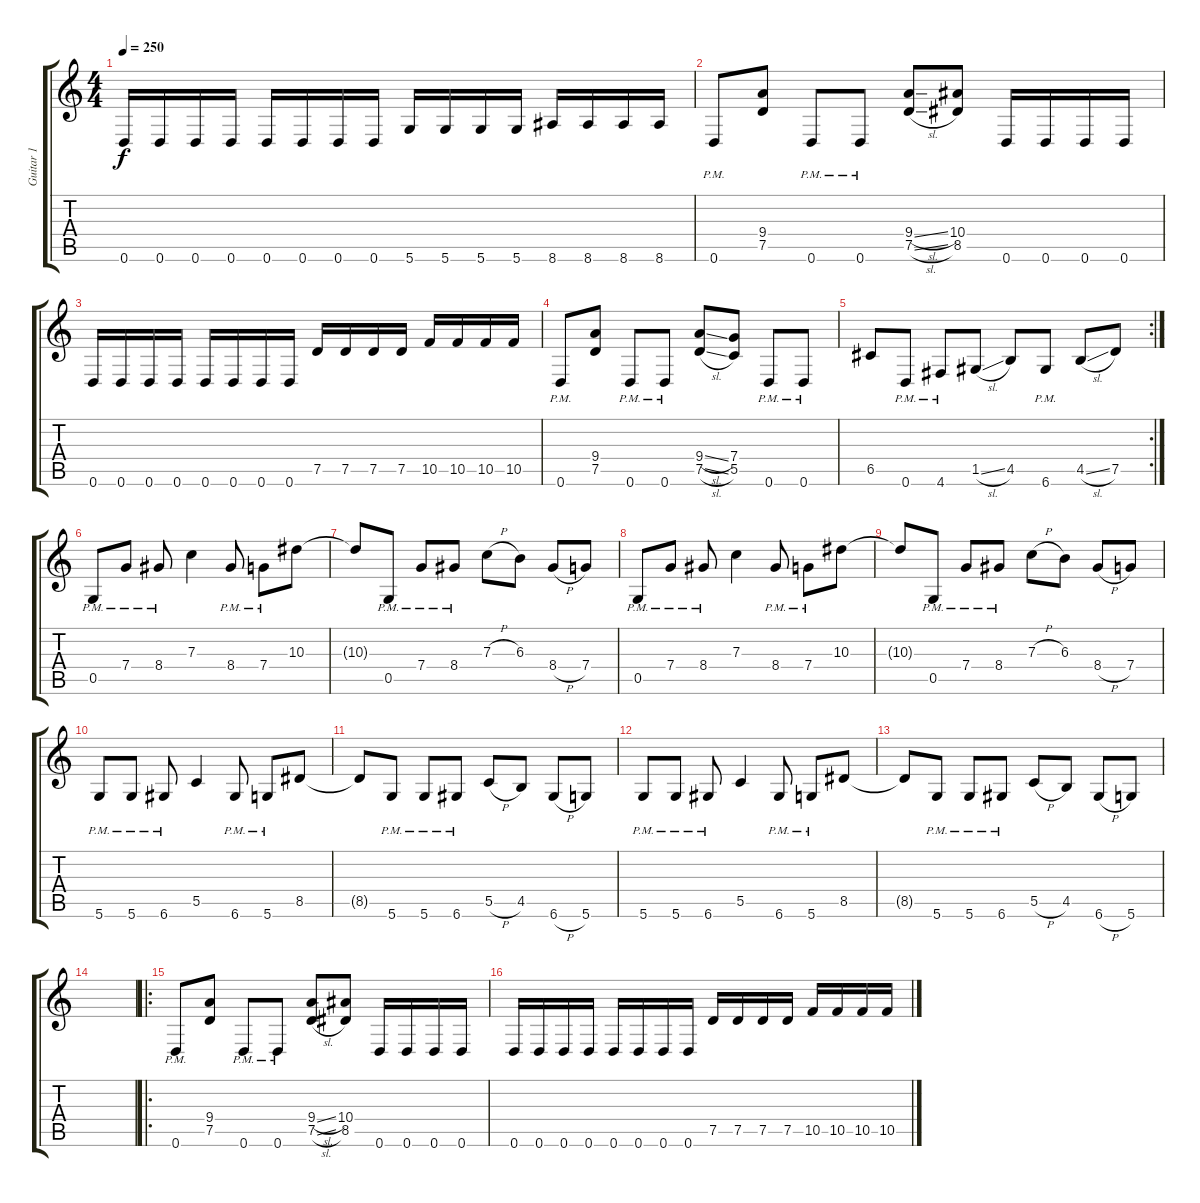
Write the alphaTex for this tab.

\track ("Guitar 1" "Guitar 1") {instrument distortionguitar}
\staff {score tabs}
\tuning (D4 A3 F3 C3 G2 D2) {hide}
\ts (4 4)
\tempo 250
\clef g2
\ks c
0.6.16{dy f} 0.6.16 0.6.16 0.6.16 0.6.16 0.6.16 0.6.16 0.6.16 5.6.16 5.6.16 5.6.16 5.6.16 8.6.16 8.6.16 8.6.16 8.6.16 |
0.6{pm}.8 (9.4 7.5).8 0.6{pm}.8 0.6{pm}.8 (9.4{sl} 7.5{sl}).8 (10.4 8.5).8 0.6.16 0.6.16 0.6.16 0.6.16 |
0.6.16 0.6.16 0.6.16 0.6.16 0.6.16 0.6.16 0.6.16 0.6.16 7.5.16 7.5.16 7.5.16 7.5.16 10.5.16 10.5.16 10.5.16 10.5.16 |
0.6{pm}.8 (9.4 7.5).8 0.6{pm}.8 0.6{pm}.8 (9.4{sl} 7.5{sl}).8 (7.4 5.5).8 0.6{pm}.8 0.6{pm}.8 |
\rc 2
6.5.8 0.6{pm}.8 4.6{pm}.8 1.5{sl}.8 4.5.8 6.6{pm}.8 4.5{sl}.8 7.5.8 |
0.5{pm}.8 7.4{pm}.8 8.4{pm}.8 7.3.4 8.4{pm}.8 7.4{pm}.8 10.3.8 |
10.3{t}.8 0.5{pm}.8 7.4{pm}.8 8.4{pm}.8 7.3{h}.8 6.3.8 8.4{h}.8 7.4.8 |
0.5{pm}.8 7.4{pm}.8 8.4{pm}.8 7.3.4 8.4{pm}.8 7.4{pm}.8 10.3.8 |
10.3{t}.8 0.5{pm}.8 7.4{pm}.8 8.4{pm}.8 7.3{h}.8 6.3.8 8.4{h}.8 7.4.8 |
5.6{pm}.8 5.6{pm}.8 6.6{pm}.8 5.5.4 6.6{pm}.8 5.6{pm}.8 8.5.8 |
8.5{t}.8 5.6{pm}.8 5.6{pm}.8 6.6{pm}.8 5.5{h}.8 4.5.8 6.6{h}.8 5.6.8 |
5.6{pm}.8 5.6{pm}.8 6.6{pm}.8 5.5.4 6.6{pm}.8 5.6{pm}.8 8.5.8 |
8.5{t}.8 5.6{pm}.8 5.6{pm}.8 6.6{pm}.8 5.5{h}.8 4.5.8 6.6{h}.8 5.6.8 |
|
\ro
0.6{pm}.8 (9.4 7.5).8 0.6{pm}.8 0.6{pm}.8 (9.4{sl} 7.5{sl}).8 (10.4 8.5).8 0.6.16 0.6.16 0.6.16 0.6.16 |
0.6.16 0.6.16 0.6.16 0.6.16 0.6.16 0.6.16 0.6.16 0.6.16 7.5.16 7.5.16 7.5.16 7.5.16 10.5.16 10.5.16 10.5.16 10.5.16
